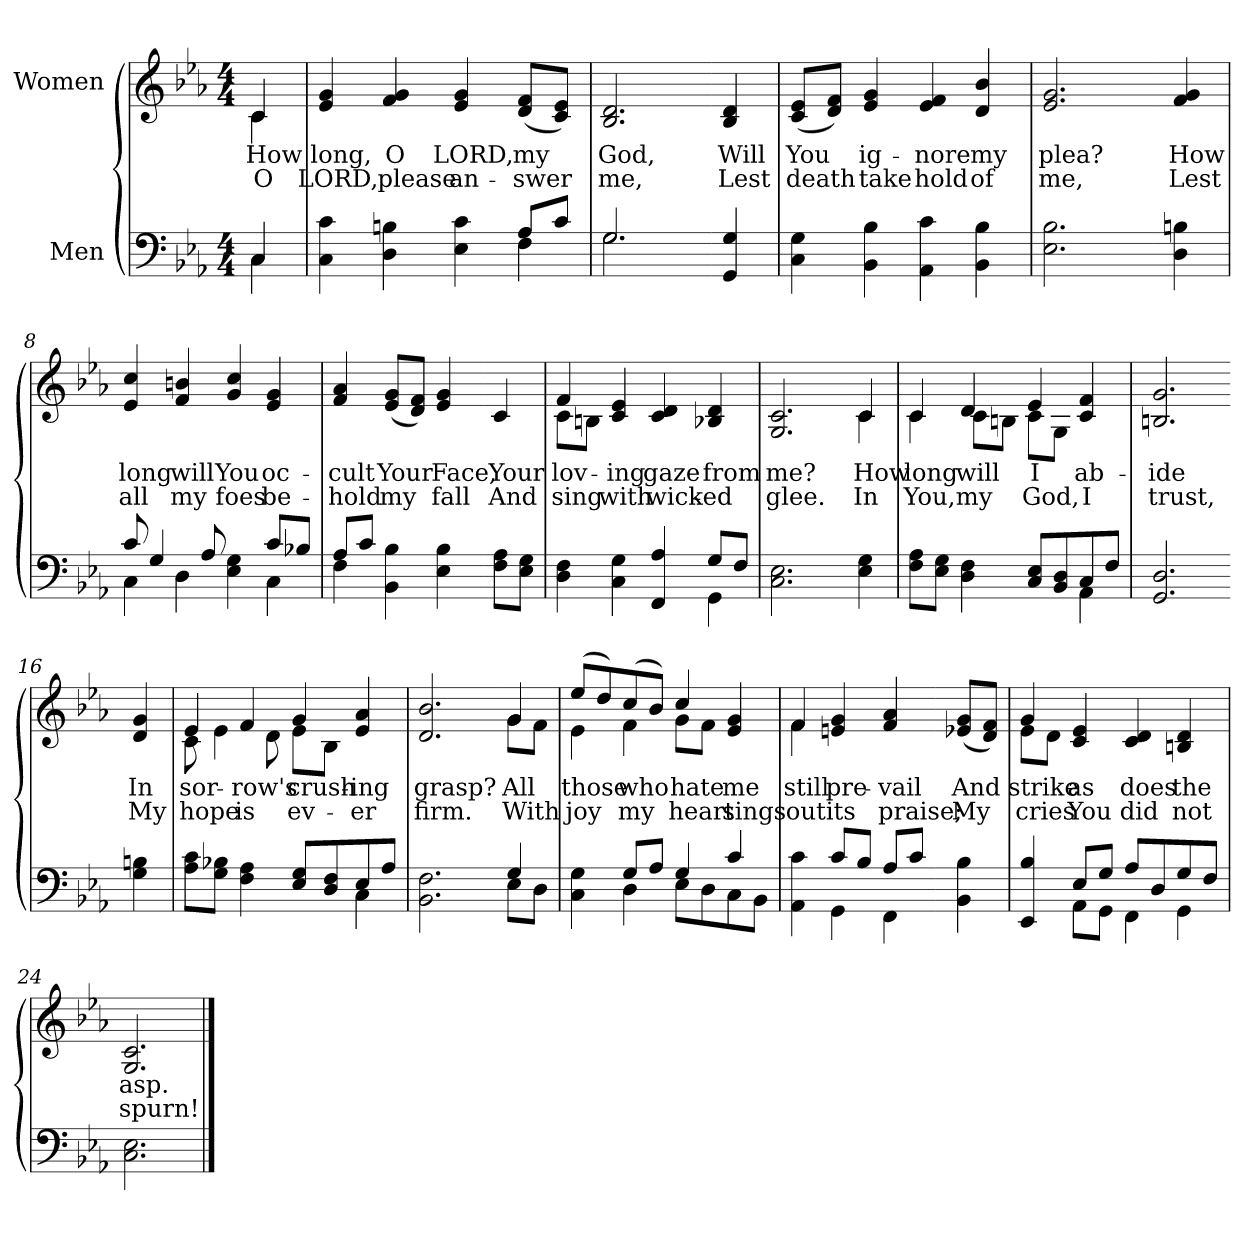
**kern	**kern	**text	**text
*part2	*part1	*part1	*part1
*staff2	*staff1	*staff1	*staff1
*I"Men	*I"Women	*	*
*clefF4	*clefG2	*	*
*k[b-e-a-]	*k[b-e-a-]	*	*
*M4/4	*M4/4	*	*
=1	=1	=1	=1
*^	*	*	*
!	!	!LO:TX:b:i:t=Verse	!	!
!	!	!	!LO:LY:b	!LO:LY:b
*	*	*^	*	*
4C/	4C\	4c/	4c\	How	O
=2	=2	=2	=2	=2	=2
!	!	!	!	!LO:LY:b	!LO:LY:b
*	*	*v	*v	*	*
4C\ 4c\	2.ryy	4e-/ 4g/	long,	LORD,
!	!	!	!LO:LY:b	!LO:LY:b
4D\ 4Bn\	.	4f/ 4g/	O	please
!	!	!	!LO:LY:b	!LO:LY:b
4E-\ 4c\	.	4e-/ 4g/	LORD,	an-
!	!	!	!LO:LY:b	!LO:LY:b
8A-/L	4F\	(<8d/ 8f/L	my	-swer
8c/J	.	8c/ 8e-/J)	.	.
=3	=3	=3	=3	=3
!	!	!	!LO:LY:b	!LO:LY:b
2.G/	2.G\	2.B-/ 2.d/	God,	me,
!!LO:LB:g=z
=4-	=4-	=4-	=4-	=4-
!	!	!	!LO:LY:b	!LO:LY:b
*v	*v	*	*	*
4GG/ 4G/	4B-/ 4d/	Will	Lest
=5	=5	=5	=5
!	!	!LO:LY:b	!LO:LY:b
4C\ 4G\	(<8c/ 8e-/L	You	death
.	8d/ 8f/J)	.	.
!	!	!LO:LY:b	!LO:LY:b
4BB-\ 4B-\	4e-/ 4g/	ig-	take
!	!	!LO:LY:b	!LO:LY:b
4AA-\ 4c\	4e-/ 4f/	-nore	hold
!	!	!LO:LY:b	!LO:LY:b
4BB-\ 4B-\	4d/ 4b-/	my	of
=6	=6	=6	=6
!	!	!LO:LY:b	!LO:LY:b
2.E-\ 2.B-\	2.e-/ 2.g/	plea?	me,
!!LO:LB:g=z
=7-	=7-	=7-	=7-
!	!	!LO:LY:b	!LO:LY:b
4D\ 4Bn\	4f/ 4g/	How	Lest
=8	=8	=8	=8
*^	*	*	*
!	!	!	!LO:LY:b	!LO:LY:b
8c/	4C\	4e-/ 4cc/	long	all
4G/	.	.	.	.
!	!	!	!LO:LY:b	!LO:LY:b
.	4D\	4f/ 4bn/	will	my
8A-/	.	.	.	.
!	!	!	!LO:LY:b	!LO:LY:b
4E-\ 4G\	4ryy	4g/ 4cc/	You	foes
!	!	!	!LO:LY:b	!LO:LY:b
8c/L	4C\	4e-/ 4g/	oc-	be-
8B-X/J	.	.	.	.
=9	=9	=9	=9	=9
!	!	!	!LO:LY:b	!LO:LY:b
8A-/L	4F\	4f/ 4a-/	-cult	-hold
8c/J	.	.	.	.
!	!	!	!LO:LY:b	!LO:LY:b
4BB-\ 4B-\	2ryy	(<8e-/ 8g/L	Your	my
.	.	8d/ 8f/J)	.	.
!	!	!	!LO:LY:b	!LO:LY:b
4E-\ 4B-\	.	4e-/ 4g/	Face,	fall
*v	*v	*	*	*
!!LO:LB:g=z
=10-	=10-	=10-	=10-
!	!	!LO:LY:b	!LO:LY:b
8F\ 8A-\L	4c/	Your	And
8E-\ 8G\J	.	.	.
=11	=11	=11	=11
*^	*	*	*
!	!	!	!LO:LY:b	!LO:LY:b
*	*	*^	*	*
4D\ 4F\	2.ryy	4f/	8c\L	lov-	sing
.	.	.	8Bn\J	.	.
!	!	!	!	!LO:LY:b	!LO:LY:b
4C\ 4G\	.	4c/ 4e-/	2.ryy	-ing	with
!	!	!	!	!LO:LY:b	!LO:LY:b
4FF/ 4A-/	.	4c/ 4d/	.	gaze	wick-
!	!	!	!	!LO:LY:b	!LO:LY:b
8G/L	4GG\	4B-X/ 4d/	.	from	-ed
8F/J	.	.	.	.	.
*v	*v	*	*	*	*
*	*v	*v	*	*
=12	=12	=12	=12
!	!	!LO:LY:b	!LO:LY:b
2.C\ 2.E-\	2.G/ 2.c/	me?	glee.
!!LO:LB:g=z
=13-	=13-	=13-	=13-
!	!	!LO:LY:b	!LO:LY:b
*	*^	*	*
4E-\ 4G\	4c/	4c\	How	In
=14	=14	=14	=14	=14
*^	*	*	*	*
!	!	!	!	!LO:LY:b	!LO:LY:b
8F\ 8A-\L	2.ryy	4c/	4c\	long	You,
8E-\ 8G\J	.	.	.	.	.
!	!	!	!	!LO:LY:b	!LO:LY:b
4D\ 4F\	.	4d/	8c\L	will	my
.	.	.	8Bn\J	.	.
!	!	!	!	!LO:LY:b	!LO:LY:b
8C/ 8E-/L	.	4e-/	8c\L	I	God,
8BB-/ 8D/	.	.	8G\J	.	.
!	!	!	!	!LO:LY:b	!LO:LY:b
8C/	4AA-\	4c/ 4f/	4ryy	ab-	I
8F/J	.	.	.	.	.
*v	*v	*	*	*	*
*	*v	*v	*	*
=15	=15	=15	=15
!	!	!LO:LY:b	!LO:LY:b
2.GG/ 2.D/	2.Bn/ 2.g/	-ide	trust,
!!LO:LB:g=z
=16-	=16-	=16-	=16-
!	!	!LO:LY:b	!LO:LY:b
4G\ 4Bn\	4d/ 4g/	In	My
=17	=17	=17	=17
*^	*	*	*
!	!	!	!LO:LY:b	!LO:LY:b
*	*	*^	*	*
8A-\ 8c\L	2.ryy	4e-/	8c\	sor-	hope
8G\ 8B-X\J	.	.	4e-\	.	.
!	!	!	!	!LO:LY:b	!LO:LY:b
4F\ 4A-\	.	4f/	.	-row's	is
.	.	.	8d\	.	.
!	!	!	!	!LO:LY:b	!LO:LY:b
8E-/ 8G/L	.	4g/	8e-\L	crush-	ev-
8D/ 8F/	.	.	8B-\J	.	.
!	!	!	!	!LO:LY:b	!LO:LY:b
8E-/	4C\	4e-/ 4a-/	4ryy	-ing	-er
8A-/J	.	.	.	.	.
*v	*v	*	*	*	*
*	*v	*v	*	*
=18	=18	=18	=18
!	!	!LO:LY:b	!LO:LY:b
2.BB-\ 2.F\	2.d/ 2.b-/	grasp?	firm.
!!LO:LB:g=z
=19-	=19-	=19-	=19-
*^	*	*	*
!	!	!	!LO:LY:b	!LO:LY:b
*	*	*^	*	*
4G/	8E-\L	4g/	8g\L	All	With
.	8D\J	.	8f\J	.	.
=20	=20	=20	=20	=20	=20
!	!	!	!	!LO:LY:b	!LO:LY:b
4C\ 4G\	4ryy	(>8ee-/L	4e-\	those	joy
.	.	8dd/)	.	.	.
!	!	!	!	!LO:LY:b	!LO:LY:b
8G/L	4D\	(>8cc/	4f\	who	my
8A-/J	.	8b-/J)	.	.	.
!	!	!	!	!LO:LY:b	!LO:LY:b
4G/	8E-\L	4cc/	8g\L	hate	heart
.	8D\	.	8f\J	.	.
!	!	!	!	!LO:LY:b	!LO:LY:b
4c/	8C\	4e-/ 4g/	4ryy	me	sings
.	8BB-\J	.	.	.	.
=21	=21	=21	=21	=21	=21
!	!	!	!	!LO:LY:b	!LO:LY:b
4AA-\ 4c\	4ryy	4f/	4f\	still	out
!	!	!	!	!LO:LY:b	!LO:LY:b
8c/L	4GG\	4en/ 4g/	2ryy	pre-	its
8B-/J	.	.	.	.	.
!	!	!	!	!LO:LY:b	!LO:LY:b
8A-/L	4FF\	4f/ 4a-/	.	-vail	praise;
8c/J	.	.	.	.	.
*v	*v	*	*	*	*
*	*v	*v	*	*
!!LO:LB:g=z
=22-	=22-	=22-	=22-
!	!	!LO:LY:b	!LO:LY:b
4BB-\ 4B-\	(<8e-/ 8g/L	And	My
.	8d/ 8f/J)	.	.
=23	=23	=23	=23
*^	*	*	*
!	!	!	!LO:LY:b	!LO:LY:b
*	*	*^	*	*
4EE-/ 4B-/	4ryy	4g/	8e-\L	strike	cries
.	.	.	8d\J	.	.
!	!	!	!	!LO:LY:b	!LO:LY:b
8E-/L	8AA-\L	4c/ 4e-/	2.ryy	as	You
8G/J	8GG\J	.	.	.	.
!	!	!	!	!LO:LY:b	!LO:LY:b
8A-/L	4FF\	4c/ 4d/	.	does	did
8D/	.	.	.	.	.
!	!	!	!	!LO:LY:b	!LO:LY:b
8G/	4GG\	4Bn/ 4d/	.	the	not
8F/J	.	.	.	.	.
*v	*v	*	*	*	*
*	*v	*v	*	*
=24	=24	=24	=24
!	!	!LO:LY:b	!LO:LY:b
2.C\ 2.E-\	2.G/ 2.c/	asp.	spurn!
==	==	==	==
*-	*-	*-	*-
